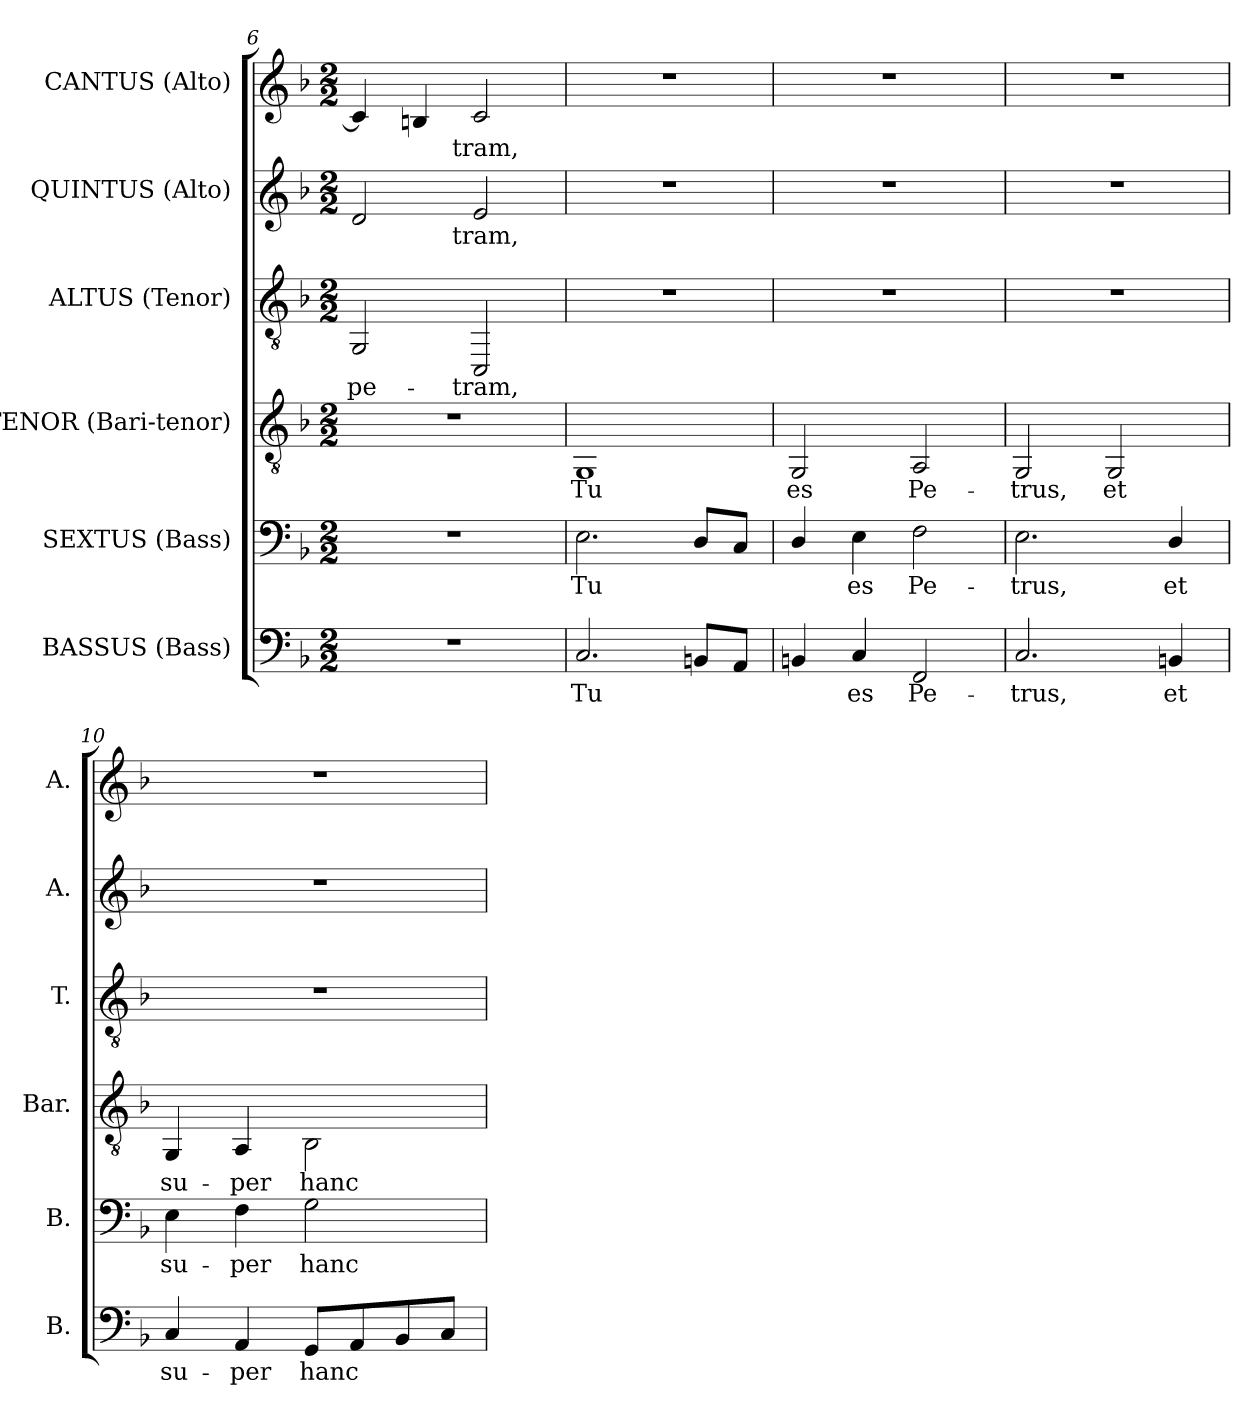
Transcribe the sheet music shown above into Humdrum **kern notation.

**kern	**text	**kern	**text	**kern	**text	**kern	**text	**kern	**text	**kern	**text
*part6	*part6	*part5	*part5	*part4	*part4	*part3	*part3	*part2	*part2	*part1	*part1
*staff6	*staff6	*staff5	*staff5	*staff4	*staff4	*staff3	*staff3	*staff2	*staff2	*staff1	*staff1
*I"BASSUS (Bass)	*	*I"SEXTUS (Bass)	*	*I"TENOR (Bari-tenor)	*	*I"ALTUS (Tenor)	*	*I"QUINTUS (Alto)	*	*I"CANTUS (Alto)	*
*I'B.	*	*I'B.	*	*I'Bar.	*	*I'T.	*	*I'A.	*	*I'A.	*
!!LO:LB:g=z
*clefF4	*	*clefF4	*	*clefGv2	*	*clefGv2	*	*clefG2	*	*clefG2	*
*k[b-]	*	*k[b-]	*	*k[b-]	*	*k[b-]	*	*k[b-]	*	*k[b-]	*
*F:	*	*F:	*	*F:	*	*F:	*	*F:	*	*F:	*
*M2/2	*	*M2/2	*	*M2/2	*	*M2/2	*	*M2/2	*	*M2/2	*
=6	=6	=6	=6	=6	=6	=6	=6	=6	=6	=6	=6
!	!	!	!	!	!	!	!LO:LY:b:color=#000000	!	!	!	!
!	!	!	!	!	!	!	!	!	!LO:LY:b:color=#000000	!	!
!	!	!	!	!	!	!	!	!	!	!	!LO:LY:b:color=#000000
1r	.	1r	.	1r	.	2GGi/	pe-	2di/	-­	4ci/]	-­
.	.	.	.	.	.	.	.	.	.	4Bni/	.
!	!	!	!	!	!	!	!LO:LY:b:color=#000000	!	!	!	!
!	!	!	!	!	!	!	!	!	!LO:LY:b:color=#000000	!	!
!	!	!	!	!	!	!	!	!	!	!	!LO:LY:b:color=#000000
.	.	.	.	.	.	2CCi/	-tram,	2ei/	tram,	2ci/	tram,
=7	=7	=7	=7	=7	=7	=7	=7	=7	=7	=7	=7
!	!LO:LY:b:color=#000000	!	!	!	!	!	!	!	!	!	!
!	!	!	!LO:LY:b:color=#000000	!	!	!	!	!	!	!	!
!	!	!	!	!	!LO:LY:b:color=#000000	!	!	!	!	!	!
2.Ci/	Tu	2.Ei\	Tu	1GGi	Tu	1r	.	1r	.	1r	.
8BBni/L	.	8Di/L	.	.	.	.	.	.	.	.	.
8AAi/J	.	8Ci/J	.	.	.	.	.	.	.	.	.
=8	=8	=8	=8	=8	=8	=8	=8	=8	=8	=8	=8
!	!	!	!	!	!LO:LY:b:color=#000000	!	!	!	!	!	!
4BBni/	.	4Di/	.	2GGi/	es	1r	.	1r	.	1r	.
!	!LO:LY:b:color=#000000	!	!	!	!	!	!	!	!	!	!
!	!	!	!LO:LY:b:color=#000000	!	!	!	!	!	!	!	!
4Ci/	es	4Ei\	es	.	.	.	.	.	.	.	.
!	!LO:LY:b:color=#000000	!	!	!	!	!	!	!	!	!	!
!	!	!	!LO:LY:b:color=#000000	!	!	!	!	!	!	!	!
!	!	!	!	!	!LO:LY:b:color=#000000	!	!	!	!	!	!
2FFi/	Pe-	2Fi\	Pe-	2AAi/	Pe-	.	.	.	.	.	.
=9	=9	=9	=9	=9	=9	=9	=9	=9	=9	=9	=9
!	!LO:LY:b:color=#000000	!	!	!	!	!	!	!	!	!	!
!	!	!	!LO:LY:b:color=#000000	!	!	!	!	!	!	!	!
!	!	!	!	!	!LO:LY:b:color=#000000	!	!	!	!	!	!
2.Ci/	-trus,	2.Ei\	-trus,	2GGi/	-trus,	1r	.	1r	.	1r	.
!	!	!	!	!	!LO:LY:b:color=#000000	!	!	!	!	!	!
.	.	.	.	2GGi/	et	.	.	.	.	.	.
!	!LO:LY:b:color=#000000	!	!	!	!	!	!	!	!	!	!
!	!	!	!LO:LY:b:color=#000000	!	!	!	!	!	!	!	!
4BBni/	et	4Di/	et	.	.	.	.	.	.	.	.
=10	=10	=10	=10	=10	=10	=10	=10	=10	=10	=10	=10
!	!LO:LY:b:color=#000000	!	!	!	!	!	!	!	!	!	!
!	!	!	!LO:LY:b:color=#000000	!	!	!	!	!	!	!	!
!	!	!	!	!	!LO:LY:b:color=#000000	!	!	!	!	!	!
4Ci/	su-	4Ei\	su-	4GGi/	su-	1r	.	1r	.	1r	.
!	!LO:LY:b:color=#000000	!	!	!	!	!	!	!	!	!	!
!	!	!	!LO:LY:b:color=#000000	!	!	!	!	!	!	!	!
!	!	!	!	!	!LO:LY:b:color=#000000	!	!	!	!	!	!
4AAi/	-per	4Fi\	-per	4AAi/	-per	.	.	.	.	.	.
!	!LO:LY:b:color=#000000	!	!	!	!	!	!	!	!	!	!
!	!	!	!LO:LY:b:color=#000000	!	!	!	!	!	!	!	!
!	!	!	!	!	!LO:LY:b:color=#000000	!	!	!	!	!	!
8GGi/L	hanc	2Gi\	hanc	2BB-i\	hanc	.	.	.	.	.	.
8AAi/	.	.	.	.	.	.	.	.	.	.	.
8BB-i/	.	.	.	.	.	.	.	.	.	.	.
8Ci/J	.	.	.	.	.	.	.	.	.	.	.
=	=	=	=	=	=	=	=	=	=	=	=
*-	*-	*-	*-	*-	*-	*-	*-	*-	*-	*-	*-
